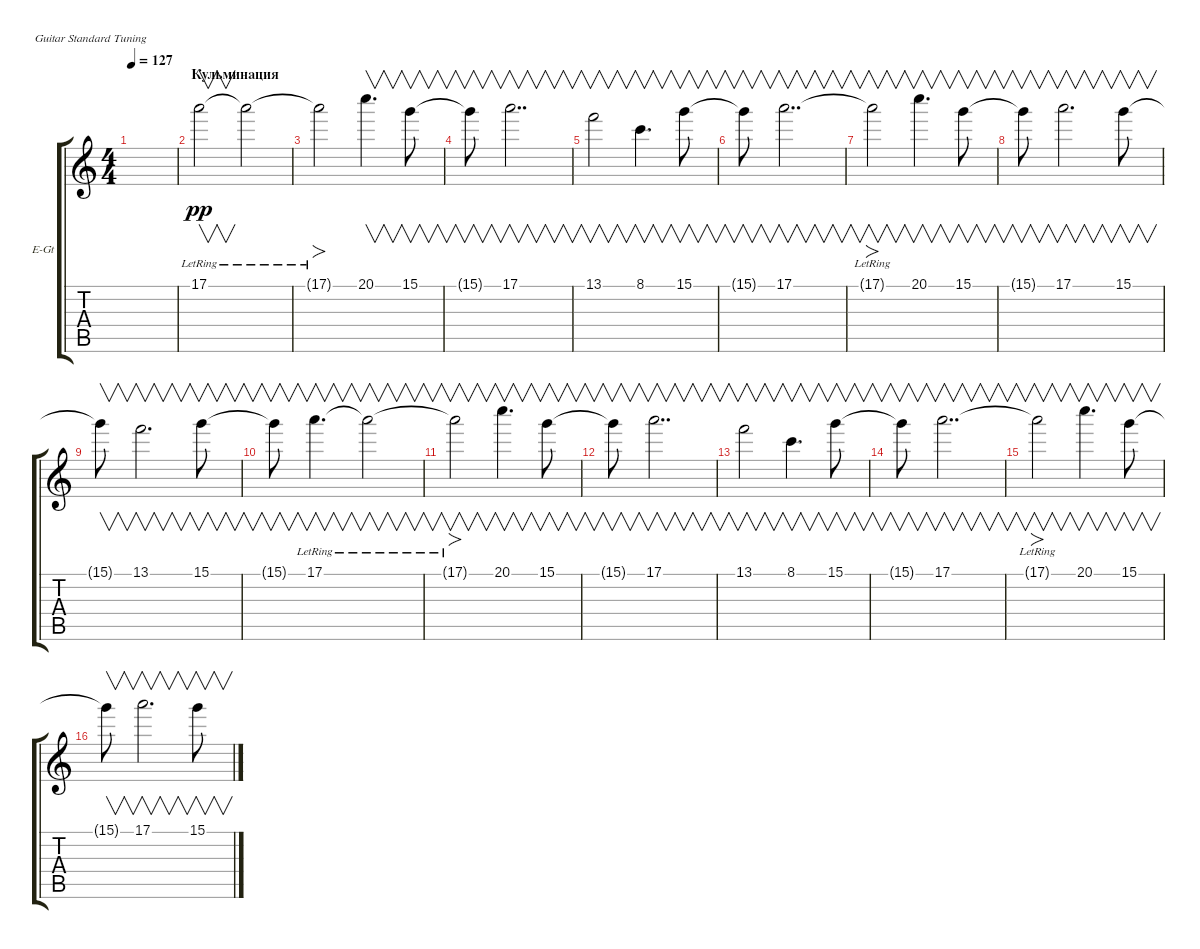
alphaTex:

\defaultSystemsLayout 4
\bracketExtendMode groupsimilarinstruments
\firstSystemTrackNameOrientation horizontal
\otherSystemsTrackNameOrientation horizontal
\track ("Клавиша" "E-Gt") {instrument overdrivenguitar}
\staff {score tabs}
\tuning (E4 B3 G3 D3 A2 E2)
\ts (4 4)
\tempo 127
\clef g2
\ks c
|
\section ("" "Кульминация")
17.1{lr}.2{v dy pp} 17.1{lr t}.2 |
17.1{lr t}.2{fo} 20.1.4{v d} 15.1.8{v} |
15.1{t}.8{v} 17.1.2{v dd} |
13.1.2{v} 8.1.4{v d} 15.1.8{v} |
15.1{t}.8{v} 17.1.2{v dd} |
17.1{lr t}.2{fo v} 20.1.4{v d} 15.1.8{v} |
15.1{t}.8{v} 17.1.2{v d} 15.1.8{v} |
15.1{t}.8{v} 13.1.2{v d} 15.1.8{v} |
15.1{t}.8{v} 17.1{lr}.4{v d} 17.1{lr t}.2{v} |
17.1{lr t}.2{fo v} 20.1.4{v d} 15.1.8{v} |
15.1{t}.8{v} 17.1.2{v dd} |
13.1.2{v} 8.1.4{v d} 15.1.8{v} |
15.1{t}.8{v} 17.1.2{v dd} |
17.1{lr t}.2{fo v} 20.1.4{v d} 15.1.8{v} |
15.1{t}.8{v} 17.1.2{v d} 15.1.8{v}
